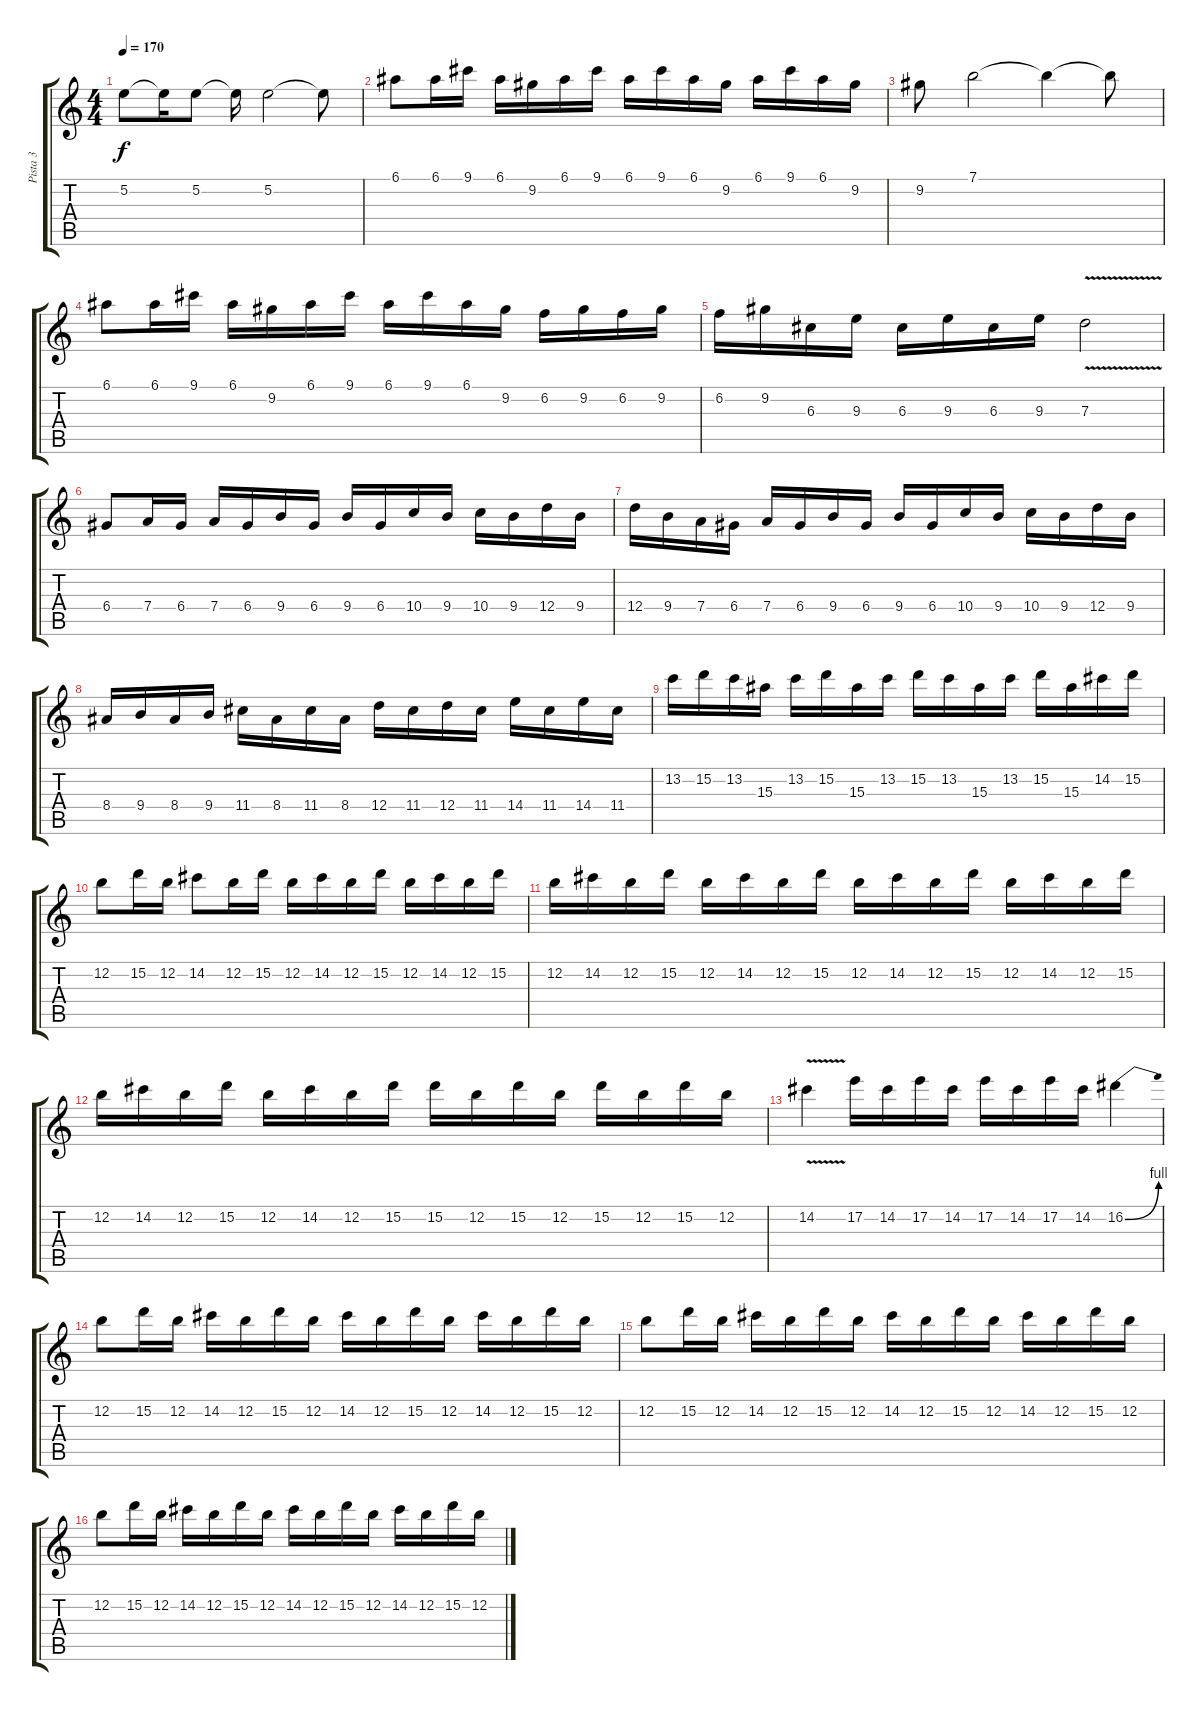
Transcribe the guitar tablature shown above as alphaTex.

\track ("Pista 3" "Pista 3") {instrument distortionguitar}
\staff {score tabs}
\tuning (E4 B3 G3 D3 A2 E2) {hide}
\ts (4 4)
\tempo 170
\clef g2
\ks c
5.2.8{dy f} 5.2{t}.16 5.2.8 5.2{t}.16 5.2.2 5.2{t}.8 |
6.1.8 6.1.16 9.1.16 6.1.16 9.2.16 6.1.16 9.1.16 6.1.16 9.1.16 6.1.16 9.2.16 6.1.16 9.1.16 6.1.16 9.2.16 |
9.2.8 7.1.2 7.1{t}.4 7.1{t}.8 |
6.1.8 6.1.16 9.1.16 6.1.16 9.2.16 6.1.16 9.1.16 6.1.16 9.1.16 6.1.16 9.2.16 6.2.16 9.2.16 6.2.16 9.2.16 |
6.2.16 9.2.16 6.3.16 9.3.16 6.3.16 9.3.16 6.3.16 9.3.16 7.3{v}.2 |
6.4.8 7.4.16 6.4.16 7.4.16 6.4.16 9.4.16 6.4.16 9.4.16 6.4.16 10.4.16 9.4.16 10.4.16 9.4.16 12.4.16 9.4.16 |
12.4.16 9.4.16 7.4.16 6.4.16 7.4.16 6.4.16 9.4.16 6.4.16 9.4.16 6.4.16 10.4.16 9.4.16 10.4.16 9.4.16 12.4.16 9.4.16 |
8.4.16 9.4.16 8.4.16 9.4.16 11.4.16 8.4.16 11.4.16 8.4.16 12.4.16 11.4.16 12.4.16 11.4.16 14.4.16 11.4.16 14.4.16 11.4.16 |
13.2.16 15.2.16 13.2.16 15.3.16 13.2.16 15.2.16 15.3.16 13.2.16 15.2.16 13.2.16 15.3.16 13.2.16 15.2.16 15.3.16 14.2.16 15.2.16 |
12.2.8 15.2.16 12.2.16 14.2.8 12.2.16 15.2.16 12.2.16 14.2.16 12.2.16 15.2.16 12.2.16 14.2.16 12.2.16 15.2.16 |
12.2.16 14.2.16 12.2.16 15.2.16 12.2.16 14.2.16 12.2.16 15.2.16 12.2.16 14.2.16 12.2.16 15.2.16 12.2.16 14.2.16 12.2.16 15.2.16 |
12.2.16 14.2.16 12.2.16 15.2.16 12.2.16 14.2.16 12.2.16 15.2.16 15.2.16 12.2.16 15.2.16 12.2.16 15.2.16 12.2.16 15.2.16 12.2.16 |
14.2{v}.4 17.2.16 14.2.16 17.2.16 14.2.16 17.2.16 14.2.16 17.2.16 14.2.16 16.2{be (bend 0 0 60 4)}.4 |
12.2.8 15.2.16 12.2.16 14.2.16 12.2.16 15.2.16 12.2.16 14.2.16 12.2.16 15.2.16 12.2.16 14.2.16 12.2.16 15.2.16 12.2.16 |
12.2.8 15.2.16 12.2.16 14.2.16 12.2.16 15.2.16 12.2.16 14.2.16 12.2.16 15.2.16 12.2.16 14.2.16 12.2.16 15.2.16 12.2.16 |
12.2.8 15.2.16 12.2.16 14.2.16 12.2.16 15.2.16 12.2.16 14.2.16 12.2.16 15.2.16 12.2.16 14.2.16 12.2.16 15.2.16 12.2.16
